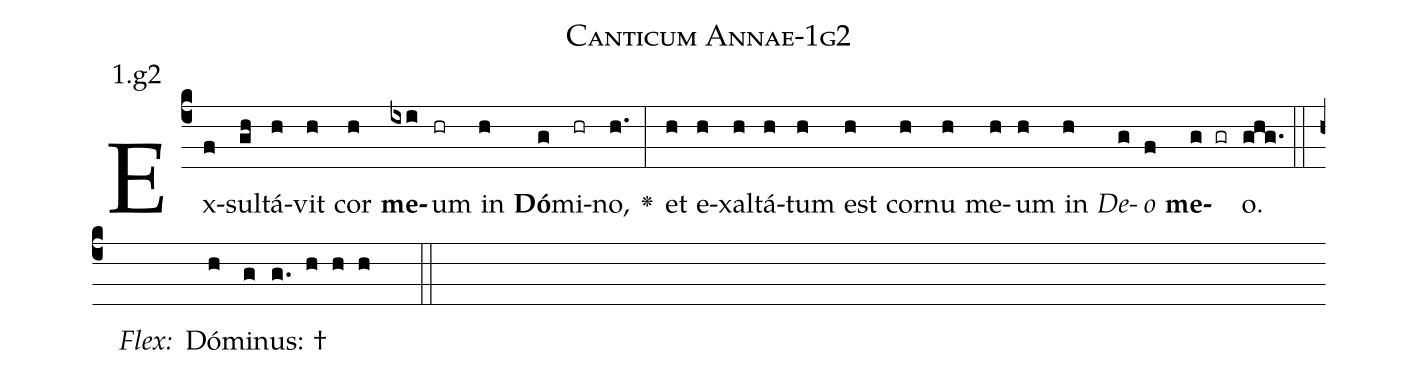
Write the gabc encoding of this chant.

name: Canticum Annae-1g2;
annotation: 1.g2;
%%
(c4)Ex(f)sul(gh)tá(h)vit(h) cor(h) <b>me</b>(ixi)um(hr) in(h) <b>Dó</b>(g)mi(hr)no,(h.) <v>\greheightstar</v>(:) et(h) e(h)xal(h)tá(h)tum(h) est(h) cor(h)nu(h) me(h)um(h) in(h) <i>De</i>(g)<i>o</i>(f) <b>me</b>(g gr)o.(ghg.) (::)
<i>Flex:</i>()  Dó(h)mi(g)nus: †(g. h h h  ::)

%E(h) u(h) o(g) u(f) a(g) e.(ghg.) (::)
